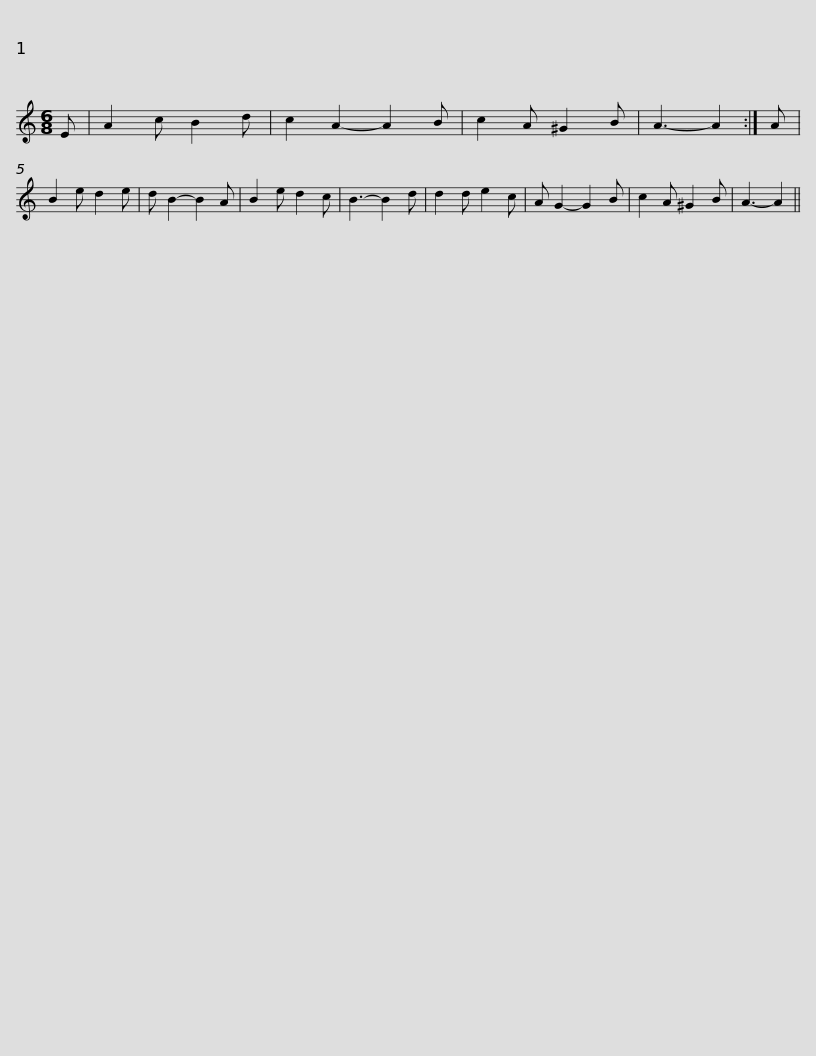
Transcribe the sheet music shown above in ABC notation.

X:1
L:1/8
M:6/8
I:linebreak $
K:C
V:1 treble
V:1
 E | A2 c B2 d | c2 A2- A2 B | c2 A ^G2 B | A3- A2 :| %5
 A | B2 e d2 e | d B2- B2 A | B2 e d2 c | B3- B2 d | %10
 d2 d e2 c |$ A G2- G2 B | c2 A ^G2 B | A3- A2 || %14
